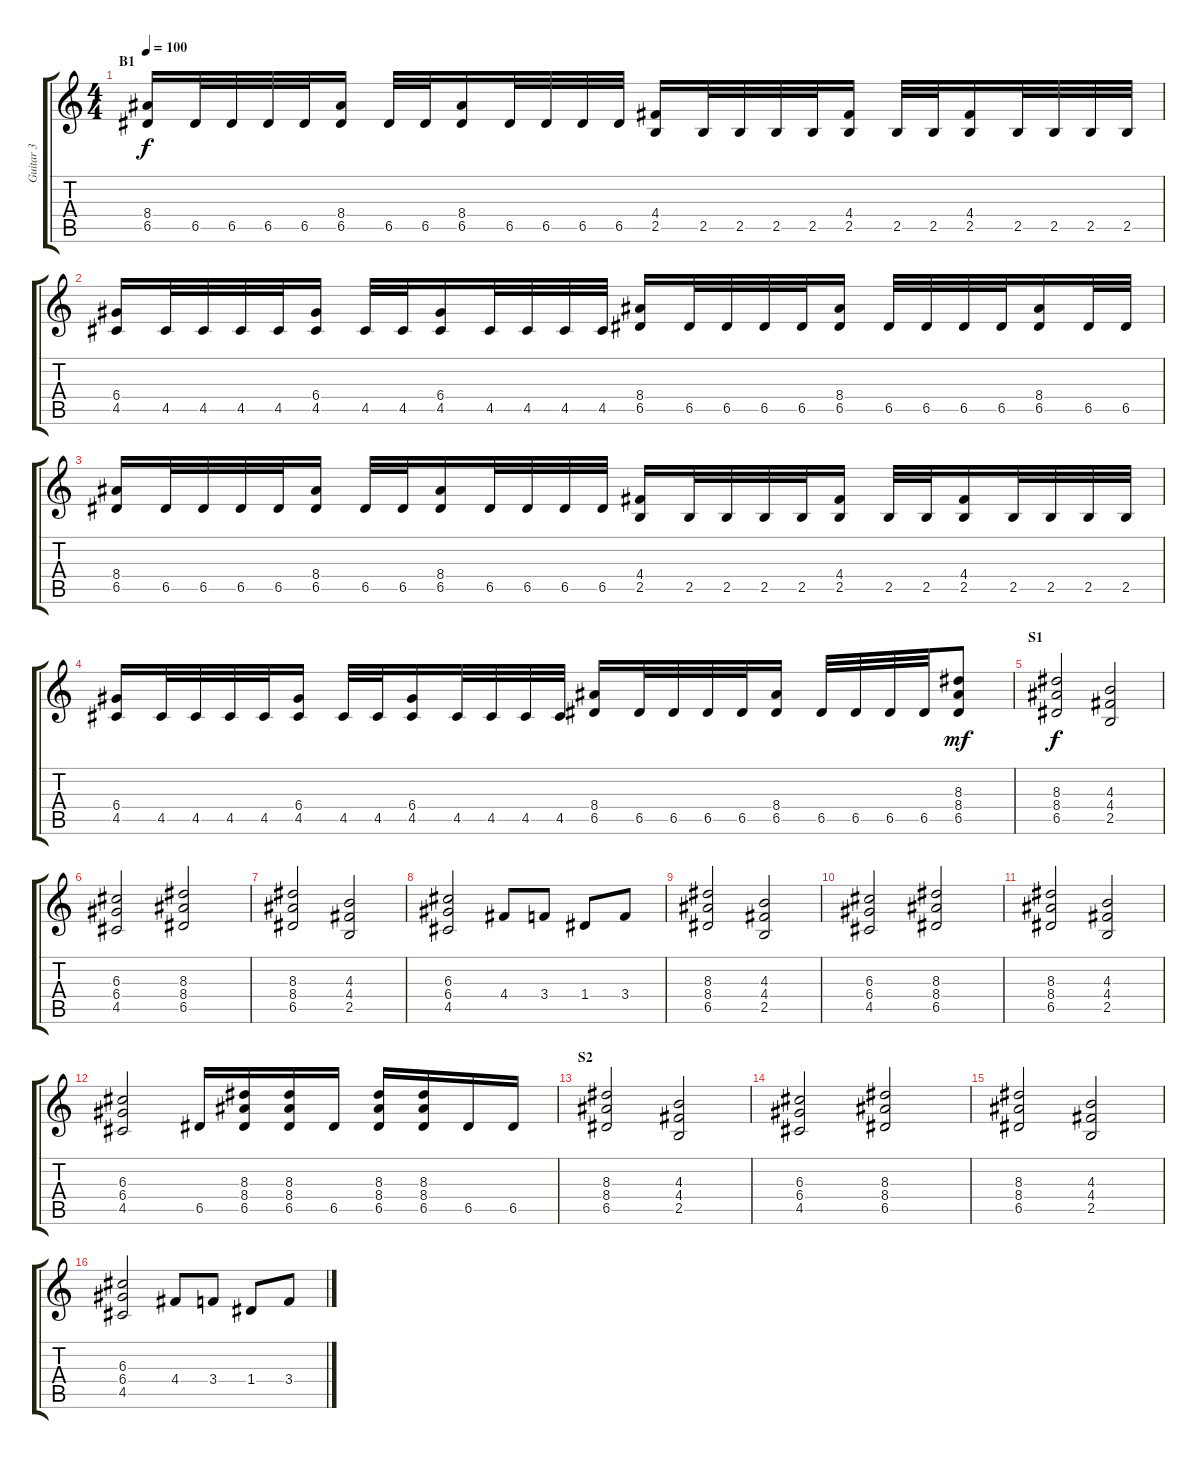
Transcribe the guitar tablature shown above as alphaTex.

\track ("Guitar 3" "Guitar 3") {instrument distortionguitar}
\staff {score tabs}
\tuning (E4 B3 G3 D3 A2 E2) {hide}
\ts (4 4)
\section ("" "B1")
\tempo 100
\clef g2
\ks c
(8.4 6.5).16{dy f} 6.5.32 6.5.32 6.5.32 6.5.32 (8.4 6.5).16 6.5.32 6.5.32 (8.4 6.5).16 6.5.32 6.5.32 6.5.32 6.5.32 (4.4 2.5).16 2.5.32 2.5.32 2.5.32 2.5.32 (4.4 2.5).16 2.5.32 2.5.32 (4.4 2.5).16 2.5.32 2.5.32 2.5.32 2.5.32 |
(6.4 4.5).16 4.5.32 4.5.32 4.5.32 4.5.32 (6.4 4.5).16 4.5.32 4.5.32 (6.4 4.5).16 4.5.32 4.5.32 4.5.32 4.5.32 (8.4 6.5).16 6.5.32 6.5.32 6.5.32 6.5.32 (8.4 6.5).16 6.5.32 6.5.32 6.5.32 6.5.32 (8.4 6.5).16 6.5.32 6.5.32 |
(8.4 6.5).16 6.5.32 6.5.32 6.5.32 6.5.32 (8.4 6.5).16 6.5.32 6.5.32 (8.4 6.5).16 6.5.32 6.5.32 6.5.32 6.5.32 (4.4 2.5).16 2.5.32 2.5.32 2.5.32 2.5.32 (4.4 2.5).16 2.5.32 2.5.32 (4.4 2.5).16 2.5.32 2.5.32 2.5.32 2.5.32 |
(6.4 4.5).16 4.5.32 4.5.32 4.5.32 4.5.32 (6.4 4.5).16 4.5.32 4.5.32 (6.4 4.5).16 4.5.32 4.5.32 4.5.32 4.5.32 (8.4 6.5).16 6.5.32 6.5.32 6.5.32 6.5.32 (8.4 6.5).16 6.5.32 6.5.32 6.5.32 6.5.32 (8.3 8.4 6.5).8{dy mf} |
\section ("" "S1")
(8.3 8.4 6.5).2{dy f} (4.3 4.4 2.5).2 |
(6.3 6.4 4.5).2 (8.3 8.4 6.5).2 |
(8.3 8.4 6.5).2 (4.3 4.4 2.5).2 |
(6.3 6.4 4.5).2 4.4.8 3.4.8 1.4.8 3.4.8 |
(8.3 8.4 6.5).2 (4.3 4.4 2.5).2 |
(6.3 6.4 4.5).2 (8.3 8.4 6.5).2 |
(8.3 8.4 6.5).2 (4.3 4.4 2.5).2 |
(6.3 6.4 4.5).2 6.5.16 (8.3 8.4 6.5).16 (8.3 8.4 6.5).16 6.5.16 (8.3 8.4 6.5).16 (8.3 8.4 6.5).16 6.5.16 6.5.16 |
\section ("" "S2")
(8.3 8.4 6.5).2 (4.3 4.4 2.5).2 |
(6.3 6.4 4.5).2 (8.3 8.4 6.5).2 |
(8.3 8.4 6.5).2 (4.3 4.4 2.5).2 |
(6.3 6.4 4.5).2 4.4.8 3.4.8 1.4.8 3.4.8
